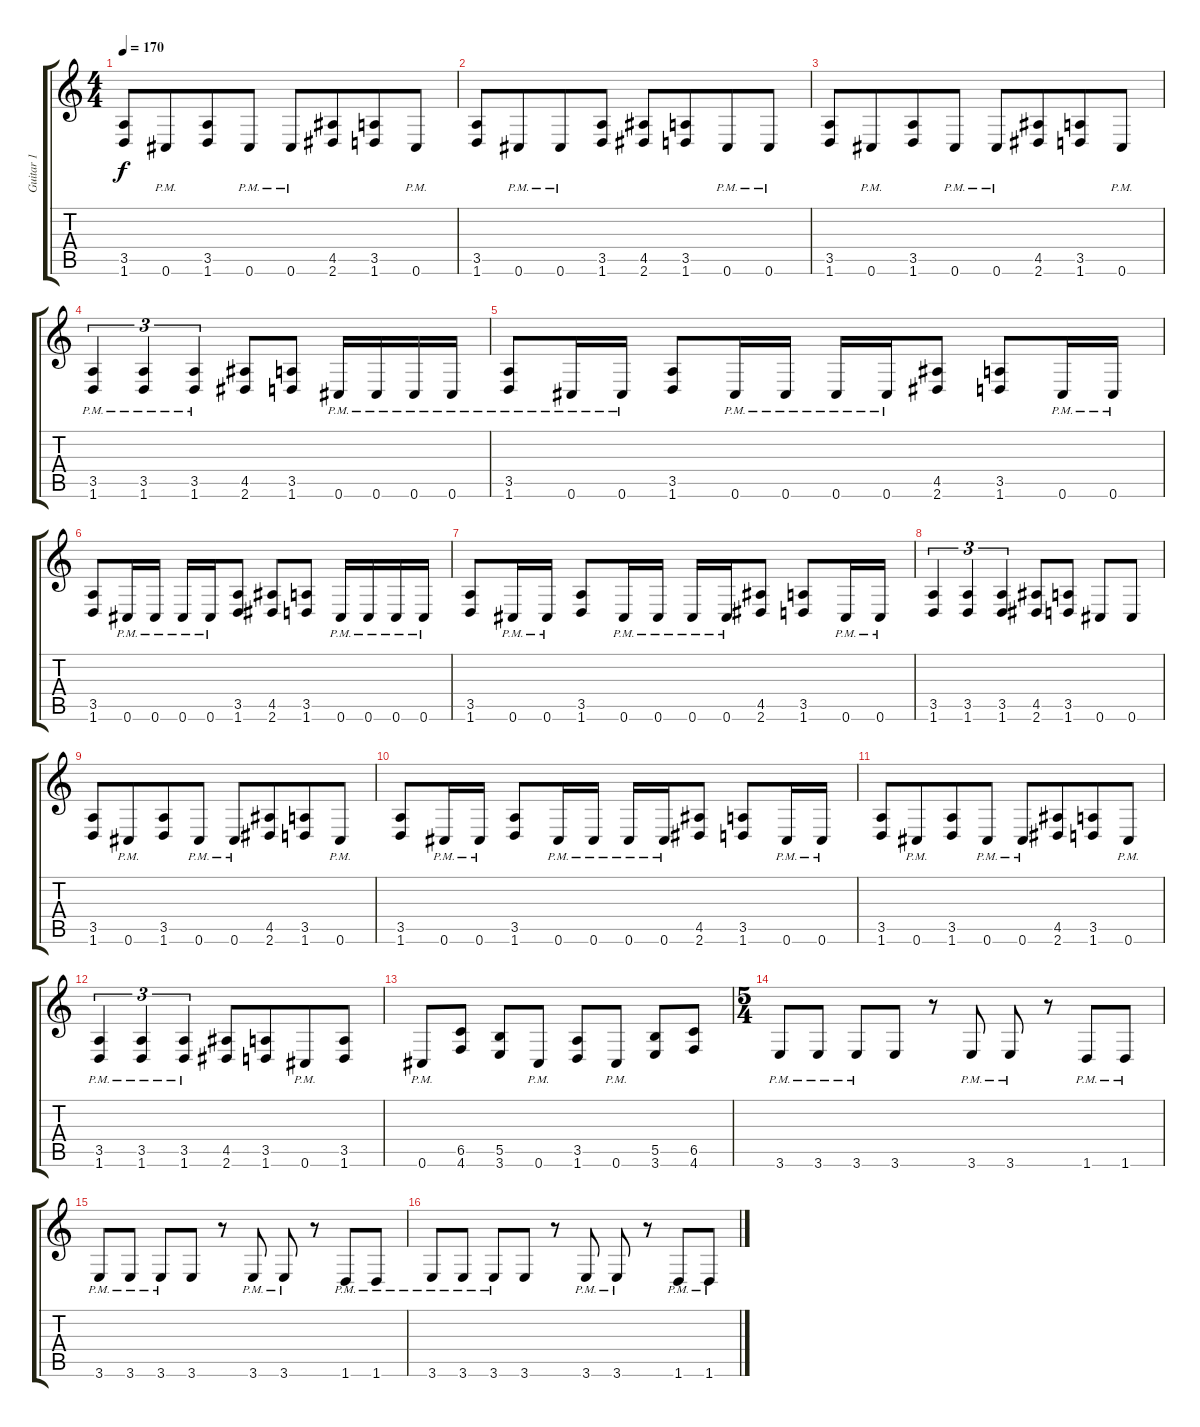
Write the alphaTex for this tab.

\track ("Guitar 1" "Guitar 1") {instrument distortionguitar}
\staff {score tabs}
\tuning (Db4 Ab3 E3 B2 Gb2 Db2) {hide}
\ts (4 4)
\tempo 170
\clef g2
\ks c
(3.5 1.6).8{dy f} 0.6{pm}.8{beam merge} (3.5 1.6).8 0.6{pm}.8 0.6{pm}.8 (4.5 2.6).8{beam merge} (3.5 1.6).8 0.6{pm}.8 |
(3.5 1.6).8 0.6{pm}.8{beam merge} 0.6{pm}.8 (3.5 1.6).8 (4.5 2.6).8 (3.5 1.6).8{beam merge} 0.6{pm}.8 0.6{pm}.8 |
(3.5 1.6).8 0.6{pm}.8{beam merge} (3.5 1.6).8 0.6{pm}.8 0.6{pm}.8 (4.5 2.6).8{beam merge} (3.5 1.6).8 0.6{pm}.8 |
(3.5{pm} 1.6{pm}).4{tu (3 2)} (3.5{pm} 1.6{pm}).4{tu (3 2)} (3.5{pm} 1.6{pm}).4{tu (3 2)} (4.5 2.6).8 (3.5 1.6).8 0.6{pm}.16 0.6{pm}.16 0.6{pm}.16 0.6{pm}.16 |
(3.5{pm} 1.6{pm}).8 0.6{pm}.16 0.6{pm}.16 (3.5 1.6).8 0.6{pm}.16 0.6{pm}.16 0.6{pm}.16 0.6{pm}.16 (4.5 2.6).8 (3.5 1.6).8 0.6{pm}.16 0.6{pm}.16 |
(3.5 1.6).8 0.6{pm}.16 0.6{pm}.16 0.6{pm}.16 0.6{pm}.16 (3.5 1.6).8 (4.5 2.6).8 (3.5 1.6).8 0.6{pm}.16 0.6{pm}.16 0.6{pm}.16 0.6{pm}.16 |
(3.5 1.6).8 0.6{pm}.16 0.6{pm}.16 (3.5 1.6).8 0.6{pm}.16 0.6{pm}.16 0.6{pm}.16 0.6{pm}.16 (4.5 2.6).8 (3.5 1.6).8 0.6{pm}.16 0.6{pm}.16 |
(3.5 1.6).4{tu (3 2)} (3.5 1.6).4{tu (3 2)} (3.5 1.6).4{tu (3 2)} (4.5 2.6).8 (3.5 1.6).8 0.6.8 0.6.8 |
(3.5 1.6).8 0.6{pm}.8{beam merge} (3.5 1.6).8 0.6{pm}.8 0.6{pm}.8 (4.5 2.6).8{beam merge} (3.5 1.6).8 0.6{pm}.8 |
(3.5 1.6).8 0.6{pm}.16 0.6{pm}.16 (3.5 1.6).8 0.6{pm}.16 0.6{pm}.16 0.6{pm}.16 0.6{pm}.16 (4.5 2.6).8 (3.5 1.6).8 0.6{pm}.16 0.6{pm}.16 |
(3.5 1.6).8 0.6{pm}.8{beam merge} (3.5 1.6).8 0.6{pm}.8 0.6{pm}.8 (4.5 2.6).8{beam merge} (3.5 1.6).8 0.6{pm}.8 |
(3.5{pm} 1.6{pm}).4{tu (3 2)} (3.5{pm} 1.6{pm}).4{tu (3 2)} (3.5{pm} 1.6{pm}).4{tu (3 2)} (4.5 2.6).8 (3.5 1.6).8{beam merge} 0.6{pm}.8 (3.5 1.6).8 |
0.6{pm}.8 (6.5 4.6).8 (5.5 3.6).8 0.6{pm}.8 (3.5 1.6).8 0.6{pm}.8 (5.5 3.6).8 (6.5 4.6).8 |
\ts (5 4)
3.6{pm}.8{beam merge} 3.6{pm}.8{beam split} 3.6{pm}.8 3.6.8 r.8 3.6{pm}.8 3.6{pm}.8 r.8 1.6{pm}.8 1.6{pm}.8 |
3.6{pm}.8{beam merge} 3.6{pm}.8{beam split} 3.6{pm}.8 3.6.8 r.8 3.6{pm}.8 3.6{pm}.8 r.8 1.6{pm}.8 1.6{pm}.8 |
3.6{pm}.8{beam merge} 3.6{pm}.8{beam split} 3.6{pm}.8 3.6.8 r.8 3.6{pm}.8 3.6{pm}.8 r.8 1.6{pm}.8 1.6{pm}.8
